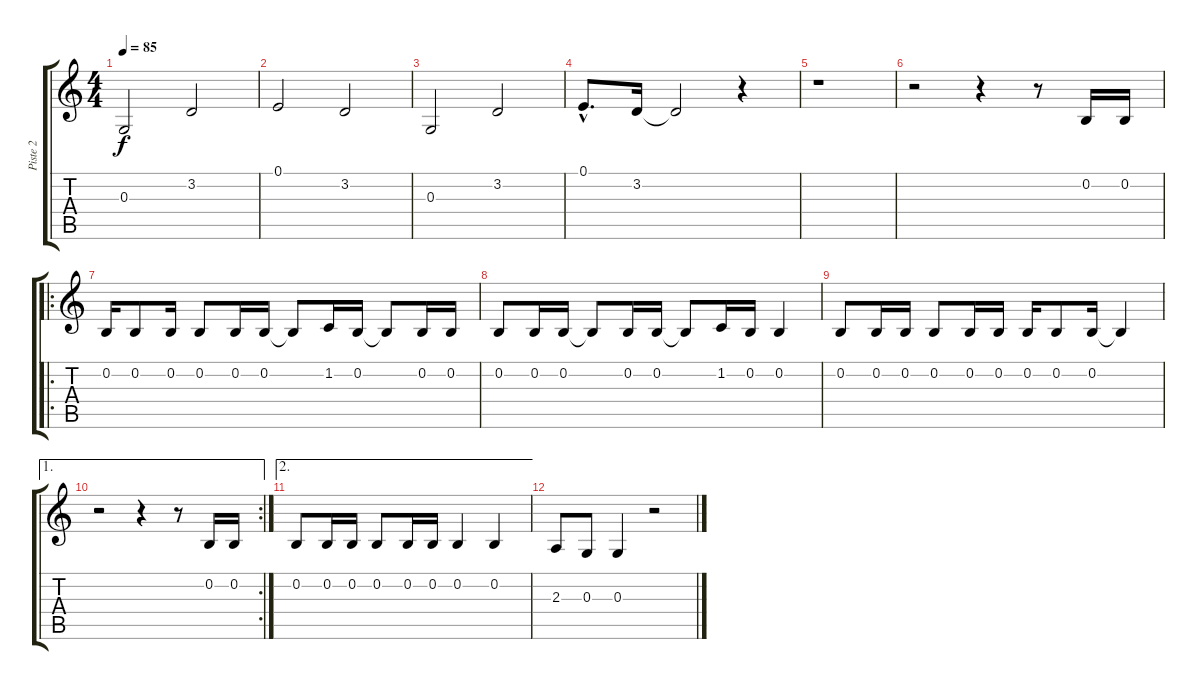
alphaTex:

\track ("Piste 2" "Piste 2") {instrument oboe}
\staff {score tabs}
\tuning (E4 B3 G3 D3 A2 E2) {hide}
\ts (4 4)
\tempo 85
\clef g2
\ks c
0.3.2{dy f} 3.2.2 |
0.1.2 3.2.2 |
0.3.2 3.2.2 |
0.1{hac}.8{d} 3.2.16 3.2{t}.2 r.4 |
r.1 |
r.2 r.4 r.8 0.2.16 0.2.16 |
\ro
0.2.16 0.2.8 0.2.16 0.2.8 0.2.16 0.2.16 0.2{t}.8 1.2.16 0.2.16 0.2{t}.8 0.2.16 0.2.16 |
0.2.8 0.2.16 0.2.16 0.2{t}.8 0.2.16 0.2.16 0.2{t}.8 1.2.16 0.2.16 0.2.4 |
0.2.8 0.2.16 0.2.16 0.2.8 0.2.16 0.2.16 0.2.16 0.2.8 0.2.16 0.2{t}.4 |
\ae 1
\rc 2
r.2 r.4 r.8 0.2.16 0.2.16 |
\ae 2
0.2.8 0.2.16 0.2.16 0.2.8 0.2.16 0.2.16 0.2.4 0.2.4 |
2.3.8 0.3.8 0.3.4 r.2
